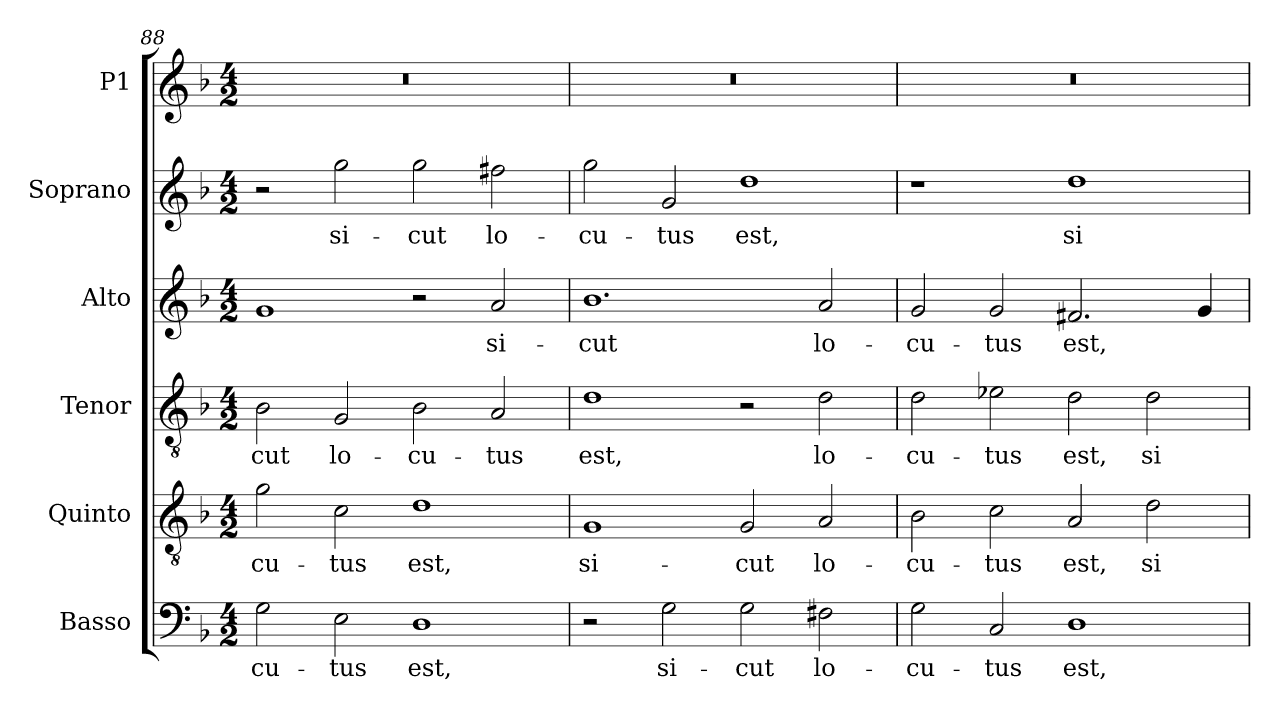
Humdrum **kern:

**kern	**text	**kern	**text	**kern	**text	**kern	**text	**kern	**text	**kern
*part6	*part6	*part5	*part5	*part4	*part4	*part3	*part3	*part2	*part2	*part1
*staff6	*staff6	*staff5	*staff5	*staff4	*staff4	*staff3	*staff3	*staff2	*staff2	*staff1
*I"Basso	*	*I"Quinto	*	*I"Tenor	*	*I"Alto	*	*I"Soprano	*	*I"P1
*I'B.	*	*I'Q.	*	*I'T.	*	*I'A.	*	*I'S.	*	*
*clefF4	*	*clefGv2	*	*clefGv2	*	*clefG2	*	*clefG2	*	*clefG2
*	*	*ITrd7c12	*	*ITrd7c12	*	*	*	*	*	*
*k[b-]	*	*k[b-]	*	*k[b-]	*	*k[b-]	*	*k[b-]	*	*k[b-]
*F:	*	*F:	*	*F:	*	*F:	*	*F:	*	*F:
*M4/2	*	*M4/2	*	*M4/2	*	*M4/2	*	*M4/2	*	*M4/2
=88	=88	=88	=88	=88	=88	=88	=88	=88	=88	=88
!	!LO:LY:b:color=#000000	!	!	!	!	!	!	!	!	!
!	!	!	!LO:LY:b:color=#000000	!	!	!	!	!	!	!
!	!	!	!	!	!LO:LY:b:color=#000000	!	!	!	!	!LO:N:vis=1
2Gi\	-cu-	2Gi\	-cu-	2BB-i\	-cut	1gi	.	2r	.	0r
!	!LO:LY:b:color=#000000	!	!	!	!	!	!	!	!	!
!	!	!	!LO:LY:b:color=#000000	!	!	!	!	!	!	!
!	!	!	!	!	!LO:LY:b:color=#000000	!	!	!	!	!
!	!	!	!	!	!	!	!	!	!LO:LY:b:color=#000000	!
2Ei\	-tus	2Ci\	-tus	2GGi/	lo-	.	.	2ggi\	si-	.
!	!LO:LY:b:color=#000000	!	!	!	!	!	!	!	!	!
!	!	!	!LO:LY:b:color=#000000	!	!	!	!	!	!	!
!	!	!	!	!	!LO:LY:b:color=#000000	!	!	!	!	!
!	!	!	!	!	!	!	!	!	!LO:LY:b:color=#000000	!
1Di	est,	1Di	est,	2BB-i\	-cu-	2r	.	2ggi\	-cut	.
!	!	!	!	!	!LO:LY:b:color=#000000	!	!	!	!	!
!	!	!	!	!	!	!	!LO:LY:b:color=#000000	!	!	!
!	!	!	!	!	!	!	!	!	!LO:LY:b:color=#000000	!
.	.	.	.	2AAi/	-tus	2ai/	si-	2ff#Xi\	lo-	.
=89	=89	=89	=89	=89	=89	=89	=89	=89	=89	=89
!	!	!	!LO:LY:b:color=#000000	!	!	!	!	!	!	!
!	!	!	!	!	!LO:LY:b:color=#000000	!	!	!	!	!
!	!	!	!	!	!	!	!LO:LY:b:color=#000000	!	!	!
!	!	!	!	!	!	!	!	!	!LO:LY:b:color=#000000	!LO:N:vis=1
2r	.	1GGi	si-	1Di	est,	1.b-i	-cut	2ggi\	-cu-	0r
!	!LO:LY:b:color=#000000	!	!	!	!	!	!	!	!	!
!	!	!	!	!	!	!	!	!	!LO:LY:b:color=#000000	!
2Gi\	si-	.	.	.	.	.	.	2gi/	-tus	.
!	!LO:LY:b:color=#000000	!	!	!	!	!	!	!	!	!
!	!	!	!LO:LY:b:color=#000000	!	!	!	!	!	!	!
!	!	!	!	!	!	!	!	!	!LO:LY:b:color=#000000	!
2Gi\	-cut	2GGi/	-cut	2r	.	.	.	1ddi	est,	.
!	!LO:LY:b:color=#000000	!	!	!	!	!	!	!	!	!
!	!	!	!LO:LY:b:color=#000000	!	!	!	!	!	!	!
!	!	!	!	!	!LO:LY:b:color=#000000	!	!	!	!	!
!	!	!	!	!	!	!	!LO:LY:b:color=#000000	!	!	!
2F#Xi\	lo-	2AAi/	lo-	2Di\	lo-	2ai/	lo-	.	.	.
!!LO:LB:g=z
=90	=90	=90	=90	=90	=90	=90	=90	=90	=90	=90
!	!LO:LY:b:color=#000000	!	!	!	!	!	!	!	!	!
!	!	!	!LO:LY:b:color=#000000	!	!	!	!	!	!	!
!	!	!	!	!	!LO:LY:b:color=#000000	!	!	!	!	!
!	!	!	!	!	!	!	!LO:LY:b:color=#000000	!	!	!LO:N:vis=1
2Gi\	-cu-	2BB-i\	-cu-	2Di\	-cu-	2gi/	-cu-	1r	.	0r
!	!LO:LY:b:color=#000000	!	!	!	!	!	!	!	!	!
!	!	!	!LO:LY:b:color=#000000	!	!	!	!	!	!	!
!	!	!	!	!	!LO:LY:b:color=#000000	!	!	!	!	!
!	!	!	!	!	!	!	!LO:LY:b:color=#000000	!	!	!
2Ci/	-tus	2Ci\	-tus	2E-Xi\	-tus	2gi/	-tus	.	.	.
!	!LO:LY:b:color=#000000	!	!	!	!	!	!	!	!	!
!	!	!	!LO:LY:b:color=#000000	!	!	!	!	!	!	!
!	!	!	!	!	!LO:LY:b:color=#000000	!	!	!	!	!
!	!	!	!	!	!	!	!LO:LY:b:color=#000000	!	!	!
!	!	!	!	!	!	!	!	!	!LO:LY:b:color=#000000	!
1Di	est,	2AAi/	est,	2Di\	est,	2.f#Xi/	est,	1ddi	si-	.
!	!	!	!LO:LY:b:color=#000000	!	!	!	!	!	!	!
!	!	!	!	!	!LO:LY:b:color=#000000	!	!	!	!	!
.	.	2Di\	si-	2Di\	si-	.	.	.	.	.
.	.	.	.	.	.	4gi/	.	.	.	.
=	=	=	=	=	=	=	=	=	=	=
*-	*-	*-	*-	*-	*-	*-	*-	*-	*-	*-
